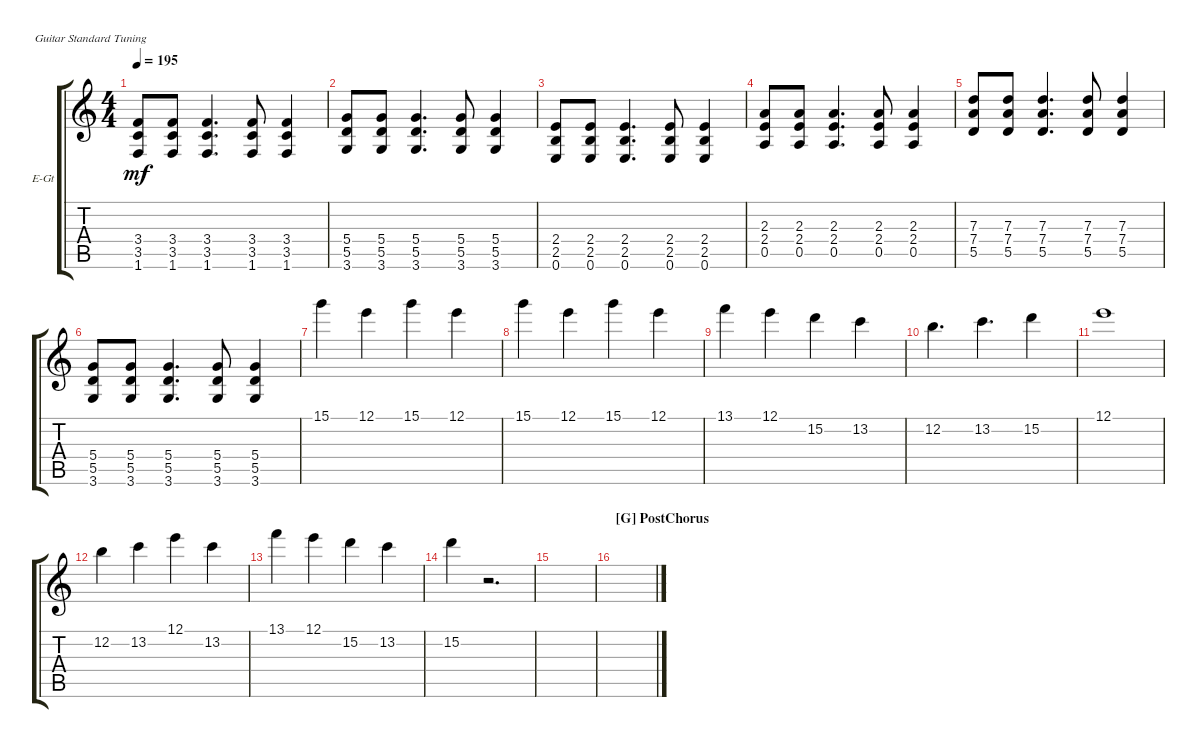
\defaultSystemsLayout 4
\bracketExtendMode groupsimilarinstruments
\firstSystemTrackNameOrientation horizontal
\otherSystemsTrackNameOrientation horizontal
\track ("Lead Guitar" "E-Gt") {instrument distortionguitar}
\staff {score tabs}
\tuning (E4 B3 G3 D3 A2 E2)
\ts (4 4)
\tempo 195
\clef g2
\ks c
(1.6 3.5 3.4).8{dy mf} (3.4 1.6 3.5).8 (3.4 3.5 1.6).4{d} (1.6 3.5 3.4).8 (1.6 3.5 3.4).4 |
(3.6 5.5 5.4).8 (5.4 3.6 5.5).8 (5.4 5.5 3.6).4{d} (3.6 5.5 5.4).8 (3.6 5.5 5.4).4 |
(0.6 2.5 2.4).8 (2.4 0.6 2.5).8 (2.4 2.5 0.6).4{d} (0.6 2.5 2.4).8 (0.6 2.5 2.4).4 |
(0.5 2.4 2.3).8 (2.3 2.4 0.5).8 (0.5 2.4 2.3).4{d} (2.3 2.4 0.5).8 (0.5 2.4 2.3).4 |
(5.5 7.4 7.3).8 (7.3 7.4 5.5).8 (5.5 7.4 7.3).4{d} (7.3 7.4 5.5).8 (5.5 7.4 7.3).4 |
(3.6 5.5 5.4).8 (5.4 3.6 5.5).8 (5.4 5.5 3.6).4{d} (3.6 5.5 5.4).8 (3.6 5.5 5.4).4 |
15.1.4 12.1.4 15.1.4 12.1.4 |
15.1.4 12.1.4 15.1.4 12.1.4 |
13.1.4 12.1.4 15.2.4 13.2.4 |
12.2.4{d} 13.2.4{d} 15.2.4 |
12.1.1 |
12.2.4 13.2.4 12.1.4 13.2.4 |
13.1.4 12.1.4 15.2.4 13.2.4 |
15.2.4 r.2{d} |
|
\section ("G" "PostChorus")
